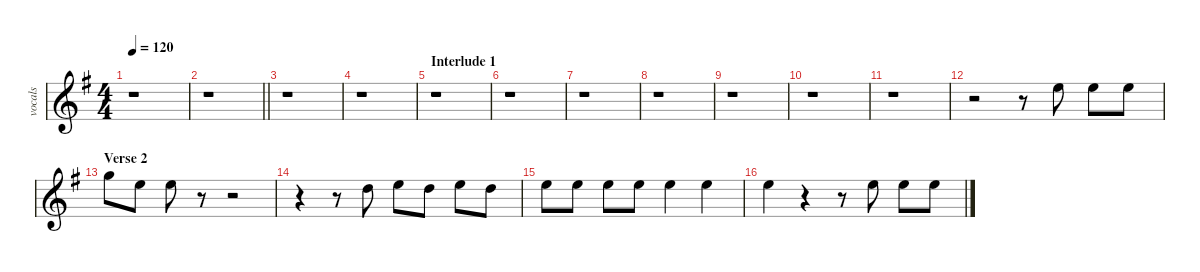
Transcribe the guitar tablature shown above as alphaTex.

\defaultSystemsLayout 4
\hideDynamics
\bracketExtendMode nobrackets
\otherSystemsTrackNameOrientation horizontal
\track ("vocals" "vocals") {instrument voiceoohs}
\staff {score}
\tuning (E4 B3 G3 D3 A2 E2)
\ts (4 4)
\tempo 120
\clef g2
\scale
1.07945
\ks eminor
r.1{dy ff beam Down} |
\scale
0.973518
\barLineRight lightlight
r.1{beam Down} |
\scale
0.973518 r.1{beam Down} |
\scale
0.973518 r.1{beam Down} |
\section ("" "Interlude 1")
\scale
1.07945 r.1{beam Down} |
\scale
0.973518 r.1{beam Down} |
\scale
0.973518 r.1{beam Down} |
\scale
0.973518 r.1{beam Down} |
\scale
1.07945 r.1{beam Down} |
\scale
0.973518 r.1{beam Down} |
\scale
0.973518 r.1{beam Down} |
\scale
0.973518 r.2{beam Down} r.8{beam Down} 12.1{acc forcenatural}.8{beam Down} 12.1{acc forcenatural}.8{beam Down} 12.1{acc forcenatural}.8{beam Down} |
\section ("" "Verse 2")
\scale
1.07945 15.1{acc forcenatural}.8{beam Down} 12.1{acc forcenatural}.8{beam Down} 12.1{acc forcenatural}.8{beam Down} r.8{beam Down} r.2{beam Down} |
\scale
0.973518 r.4{beam Down} r.8{beam Down} 10.1{acc forcenatural}.8{beam Down} 12.1{acc forcenatural}.8{beam Down} 10.1{acc forcenatural}.8{beam Down} 12.1{acc forcenatural}.8{beam Down} 10.1{acc forcenatural}.8{beam Down} |
\scale
0.973518 12.1{acc forcenatural}.8{beam Down} 12.1{acc forcenatural}.8{beam Down} 12.1{acc forcenatural}.8{beam Down} 12.1{acc forcenatural}.8{beam Down} 12.1{acc forcenatural}.4{beam Down} 12.1{acc forcenatural}.4{beam Down} |
\scale
0.973518 12.1{acc forcenatural}.4{beam Down} r.4{beam Down} r.8{beam Down} 12.1{acc forcenatural}.8{beam Down} 12.1{acc forcenatural}.8{beam Down} 12.1{acc forcenatural}.8{beam Down}
